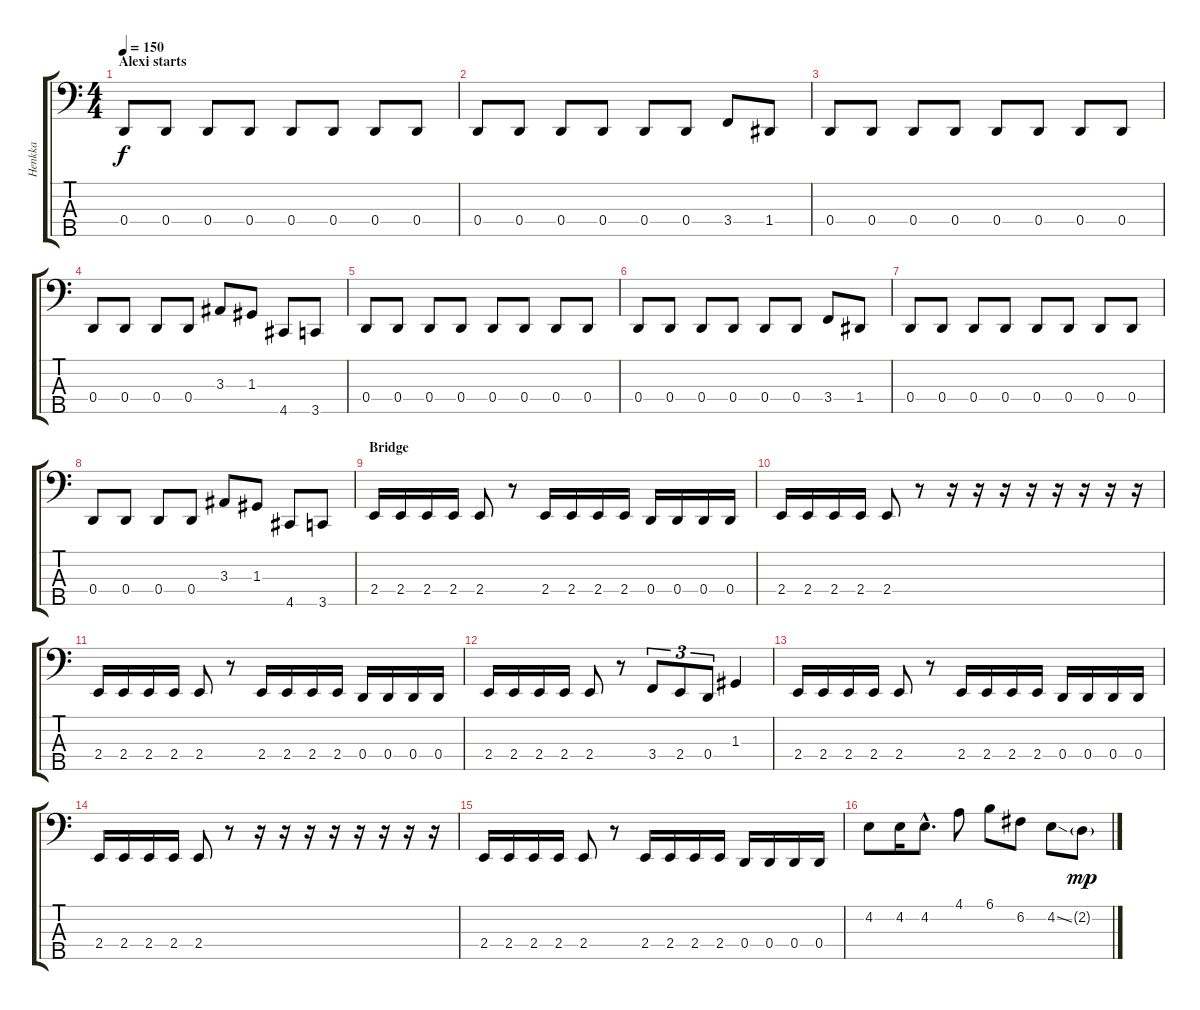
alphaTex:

\track ("Henkka" "Henkka") {instrument electricbasspick}
\staff {score tabs}
\tuning (F2 C2 G1 D1 A0) {hide}
\ts (4 4)
\section ("" "Alexi starts")
\tempo 150
\clef f4
\ks c
0.4.8{dy f} 0.4.8 0.4.8 0.4.8 0.4.8 0.4.8 0.4.8 0.4.8 |
0.4.8 0.4.8 0.4.8 0.4.8 0.4.8 0.4.8 3.4.8 1.4.8 |
0.4.8 0.4.8 0.4.8 0.4.8 0.4.8 0.4.8 0.4.8 0.4.8 |
0.4.8 0.4.8 0.4.8 0.4.8 3.3.8 1.3.8 4.5.8 3.5.8 |
0.4.8 0.4.8 0.4.8 0.4.8 0.4.8 0.4.8 0.4.8 0.4.8 |
0.4.8 0.4.8 0.4.8 0.4.8 0.4.8 0.4.8 3.4.8 1.4.8 |
0.4.8 0.4.8 0.4.8 0.4.8 0.4.8 0.4.8 0.4.8 0.4.8 |
0.4.8 0.4.8 0.4.8 0.4.8 3.3.8 1.3.8 4.5.8 3.5.8 |
\section ("" "Bridge")
2.4.16 2.4.16 2.4.16 2.4.16 2.4.8 r.8 2.4.16 2.4.16 2.4.16 2.4.16 0.4.16 0.4.16 0.4.16 0.4.16 |
2.4.16 2.4.16 2.4.16 2.4.16 2.4.8 r.8 r.16 r.16 r.16 r.16 r.16 r.16 r.16 r.16 |
2.4.16 2.4.16 2.4.16 2.4.16 2.4.8 r.8 2.4.16 2.4.16 2.4.16 2.4.16 0.4.16 0.4.16 0.4.16 0.4.16 |
2.4.16 2.4.16 2.4.16 2.4.16 2.4.8 r.8 3.4.8{tu (3 2)} 2.4.8{tu (3 2)} 0.4.8{tu (3 2)} 1.3.4 |
2.4.16 2.4.16 2.4.16 2.4.16 2.4.8 r.8 2.4.16 2.4.16 2.4.16 2.4.16 0.4.16 0.4.16 0.4.16 0.4.16 |
2.4.16 2.4.16 2.4.16 2.4.16 2.4.8 r.8 r.16 r.16 r.16 r.16 r.16 r.16 r.16 r.16 |
2.4.16 2.4.16 2.4.16 2.4.16 2.4.8 r.8 2.4.16 2.4.16 2.4.16 2.4.16 0.4.16 0.4.16 0.4.16 0.4.16 |
4.2.8 4.2.16 4.2{hac}.8{d} 4.1.8 6.1.8 6.2.8 4.2{ss}.8 2.2{g}.8{dy mp}
